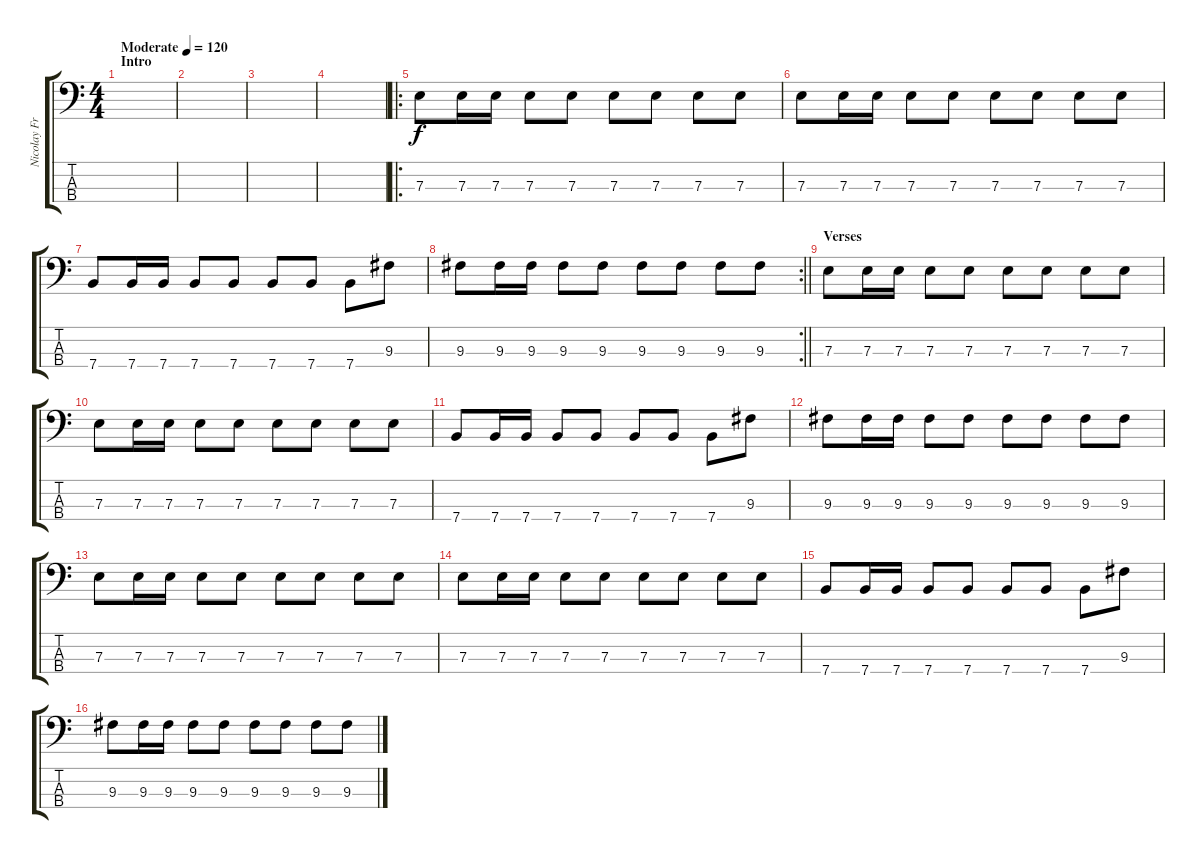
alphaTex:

\track ("Nicolay Fraiture - Bass" "Nicolay Fr") {instrument electricbasspick}
\staff {score tabs}
\tuning (G2 D2 A1 E1) {hide}
\ts (4 4)
\section ("" "Intro")
\tempo (120 "Moderate")
\clef f4
\ks c
|
|
|
|
\ro
7.3.8 7.3.16 7.3.16 7.3.8 7.3.8 7.3.8 7.3.8 7.3.8 7.3.8 |
7.3.8 7.3.16 7.3.16 7.3.8 7.3.8 7.3.8 7.3.8 7.3.8 7.3.8 |
7.4.8 7.4.16 7.4.16 7.4.8 7.4.8 7.4.8 7.4.8 7.4.8 9.3.8 |
\rc 2
\barLineRight lightlight
9.3.8 9.3.16 9.3.16 9.3.8 9.3.8 9.3.8 9.3.8 9.3.8 9.3.8 |
\section ("" "Verses")
7.3.8 7.3.16 7.3.16 7.3.8 7.3.8 7.3.8 7.3.8 7.3.8 7.3.8 |
7.3.8 7.3.16 7.3.16 7.3.8 7.3.8 7.3.8 7.3.8 7.3.8 7.3.8 |
7.4.8 7.4.16 7.4.16 7.4.8 7.4.8 7.4.8 7.4.8 7.4.8 9.3.8 |
9.3.8 9.3.16 9.3.16 9.3.8 9.3.8 9.3.8 9.3.8 9.3.8 9.3.8 |
7.3.8 7.3.16 7.3.16 7.3.8 7.3.8 7.3.8 7.3.8 7.3.8 7.3.8 |
7.3.8 7.3.16 7.3.16 7.3.8 7.3.8 7.3.8 7.3.8 7.3.8 7.3.8 |
7.4.8 7.4.16 7.4.16 7.4.8 7.4.8 7.4.8 7.4.8 7.4.8 9.3.8 |
9.3.8 9.3.16 9.3.16 9.3.8 9.3.8 9.3.8 9.3.8 9.3.8 9.3.8
